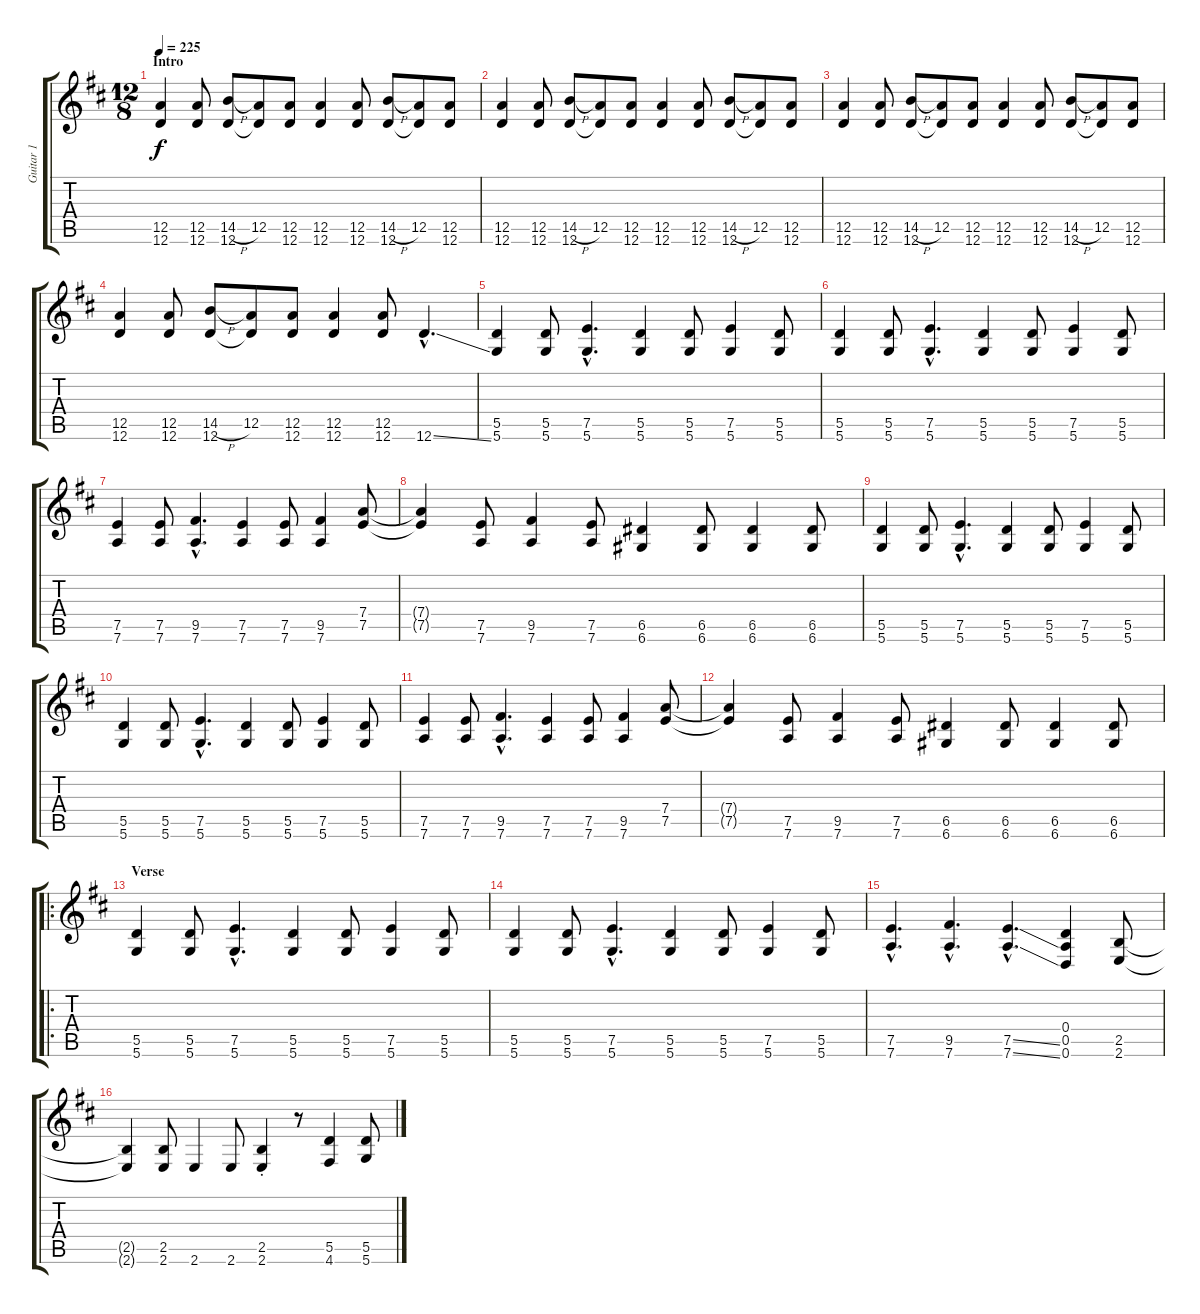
\track ("Guitar 1" "Guitar 1") {instrument distortionguitar}
\staff {score tabs}
\tuning (E4 B3 G3 D3 A2 D2) {hide}
\ts (12 8)
\section ("" "Intro")
\tempo 225
\clef g2
\ks d
(12.5 12.6).4{dy f instrument distortionguitar} (12.5 12.6).8 (14.5{h} 12.6).8 (12.5 12.6{t}).8 (12.5 12.6).8 (12.5 12.6).4 (12.5 12.6).8 (14.5{h} 12.6).8 (12.5 12.6{t}).8 (12.5 12.6).8 |
(12.5 12.6).4 (12.5 12.6).8 (14.5{h} 12.6).8 (12.5 12.6{t}).8 (12.5 12.6).8 (12.5 12.6).4 (12.5 12.6).8 (14.5{h} 12.6).8 (12.5 12.6{t}).8 (12.5 12.6).8 |
(12.5 12.6).4 (12.5 12.6).8 (14.5{h} 12.6).8 (12.5 12.6{t}).8 (12.5 12.6).8 (12.5 12.6).4 (12.5 12.6).8 (14.5{h} 12.6).8 (12.5 12.6{t}).8 (12.5 12.6).8 |
(12.5 12.6).4 (12.5 12.6).8 (14.5{h} 12.6).8 (12.5 12.6{t}).8 (12.5 12.6).8 (12.5 12.6).4 (12.5 12.6).8 12.6{ss hac}.4{d} |
(5.5 5.6).4 (5.5 5.6).8 (7.5{hac} 5.6{hac}).4{d} (5.5 5.6).4 (5.5 5.6).8 (7.5 5.6).4 (5.5 5.6).8 |
(5.5 5.6).4 (5.5 5.6).8 (7.5{hac} 5.6{hac}).4{d} (5.5 5.6).4 (5.5 5.6).8 (7.5 5.6).4 (5.5 5.6).8 |
(7.5 7.6).4 (7.5 7.6).8 (9.5{hac} 7.6{hac}).4{d} (7.5 7.6).4 (7.5 7.6).8 (9.5 7.6).4 (7.4 7.5).8 |
(7.4{t} 7.5{t}).4 (7.5 7.6).8 (9.5 7.6).4 (7.5 7.6).8 (6.5 6.6).4 (6.5 6.6).8 (6.5 6.6).4 (6.5 6.6).8 |
(5.5 5.6).4 (5.5 5.6).8 (7.5{hac} 5.6{hac}).4{d} (5.5 5.6).4 (5.5 5.6).8 (7.5 5.6).4 (5.5 5.6).8 |
(5.5 5.6).4 (5.5 5.6).8 (7.5{hac} 5.6{hac}).4{d} (5.5 5.6).4 (5.5 5.6).8 (7.5 5.6).4 (5.5 5.6).8 |
(7.5 7.6).4 (7.5 7.6).8 (9.5{hac} 7.6{hac}).4{d} (7.5 7.6).4 (7.5 7.6).8 (9.5 7.6).4 (7.4 7.5).8 |
(7.4{t} 7.5{t}).4 (7.5 7.6).8 (9.5 7.6).4 (7.5 7.6).8 (6.5 6.6).4 (6.5 6.6).8 (6.5 6.6).4 (6.5 6.6).8 |
\ro
\section ("" "Verse")
(5.5 5.6).4 (5.5 5.6).8 (7.5{hac} 5.6{hac}).4{d} (5.5 5.6).4 (5.5 5.6).8 (7.5 5.6).4 (5.5 5.6).8 |
(5.5 5.6).4 (5.5 5.6).8 (7.5{hac} 5.6{hac}).4{d} (5.5 5.6).4 (5.5 5.6).8 (7.5 5.6).4 (5.5 5.6).8 |
(7.5{hac} 7.6{hac}).4{d} (9.5{hac} 7.6{hac}).4{d} (7.5{ss hac} 7.6{ss hac}).4{d} (0.4 0.5 0.6).4 (2.5 2.6).8 |
(2.5{t} 2.6{t}).4 (2.5 2.6).8 2.6.4 2.6.8 (2.5{st} 2.6{st}).4 r.8 (5.5 4.6).4 (5.5 5.6).8
